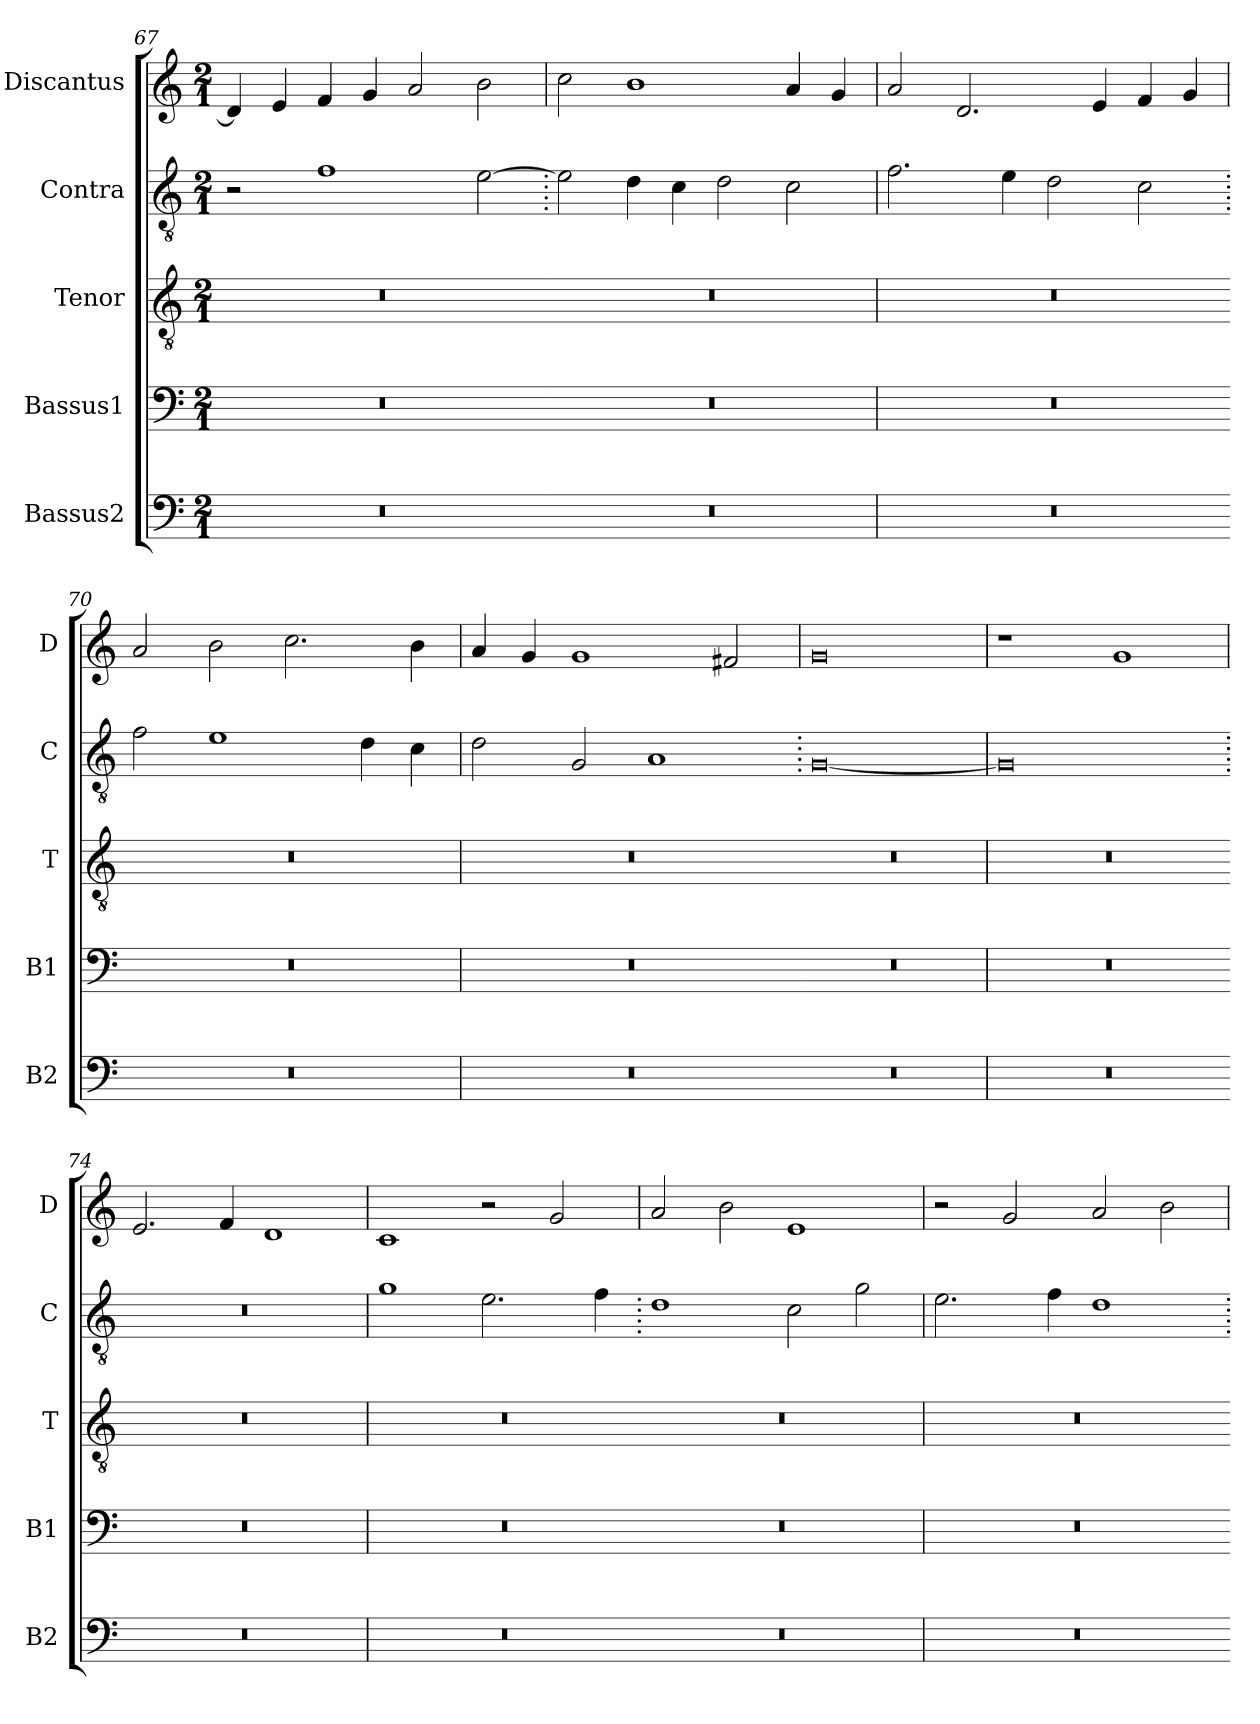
**kern	**kern	**kern	**kern	**kern
*part5	*part4	*part3	*part2	*part1
*staff5	*staff4	*staff3	*staff2	*staff1
*I"Bassus2	*I"Bassus1	*I"Tenor	*I"Contra	*I"Discantus
*I'B2	*I'B1	*I'T	*I'C	*I'D
*clefF4	*clefF4	*clefGv2	*clefGv2	*clefG2
*k[]	*k[]	*k[]	*k[]	*k[]
*M2/1	*M2/1	*M2/1	*M2/1	*M2/1
=67	=67	=67	=67	=67
0r	0r	0r	2r	4d/]
.	.	.	.	4e/
.	.	.	1f	4f/
.	.	.	.	4g/
.	.	.	.	2a/
.	.	.	[2e\	2b\
=68	=68	=68	=68.	=68
0r	0r	0r	2e\]	2cc\
.	.	.	4d\	1b
.	.	.	4c\	.
.	.	.	2d\	.
.	.	.	2c\	4a/
.	.	.	.	4g/
=69	=69	=69	=69	=69
0r	0r	0r	2.f\	2a/
.	.	.	.	2.d/
.	.	.	4e\	.
.	.	.	2d\	.
.	.	.	.	4e/
.	.	.	2c\	4f/
.	.	.	.	4g/
=70	=70	=70	=70.	=70
0r	0r	0r	2f\	2a/
.	.	.	1e	2b\
.	.	.	.	2.cc\
.	.	.	4d\	.
.	.	.	4c\	4b\
=71	=71	=71	=71	=71
0r	0r	0r	2d\	4a/
.	.	.	.	4g/
.	.	.	2G/	1g
.	.	.	1A	.
.	.	.	.	2f#X/
=72	=72	=72	=72.	=72
0r	0r	0r	[0G	0g
=73	=73	=73	=73	=73
0r	0r	0r	0G]	1r
.	.	.	.	1g
=74	=74	=74	=74.	=74
0r	0r	0r	0r	2.e/
.	.	.	.	4f/
.	.	.	.	1d
=75	=75	=75	=75	=75
0r	0r	0r	1g	1c
.	.	.	2.e\	2r
.	.	.	.	2g/
.	.	.	4f\	.
=76	=76	=76	=76.	=76
0r	0r	0r	1d	2a/
.	.	.	.	2b\
.	.	.	2c\	1e
.	.	.	2g\	.
=77	=77	=77	=77	=77
0r	0r	0r	2.e\	2r
.	.	.	.	2g/
.	.	.	4f\	.
.	.	.	1d	2a/
.	.	.	.	2b\
=	=	=	=.	=
*-	*-	*-	*-	*-
